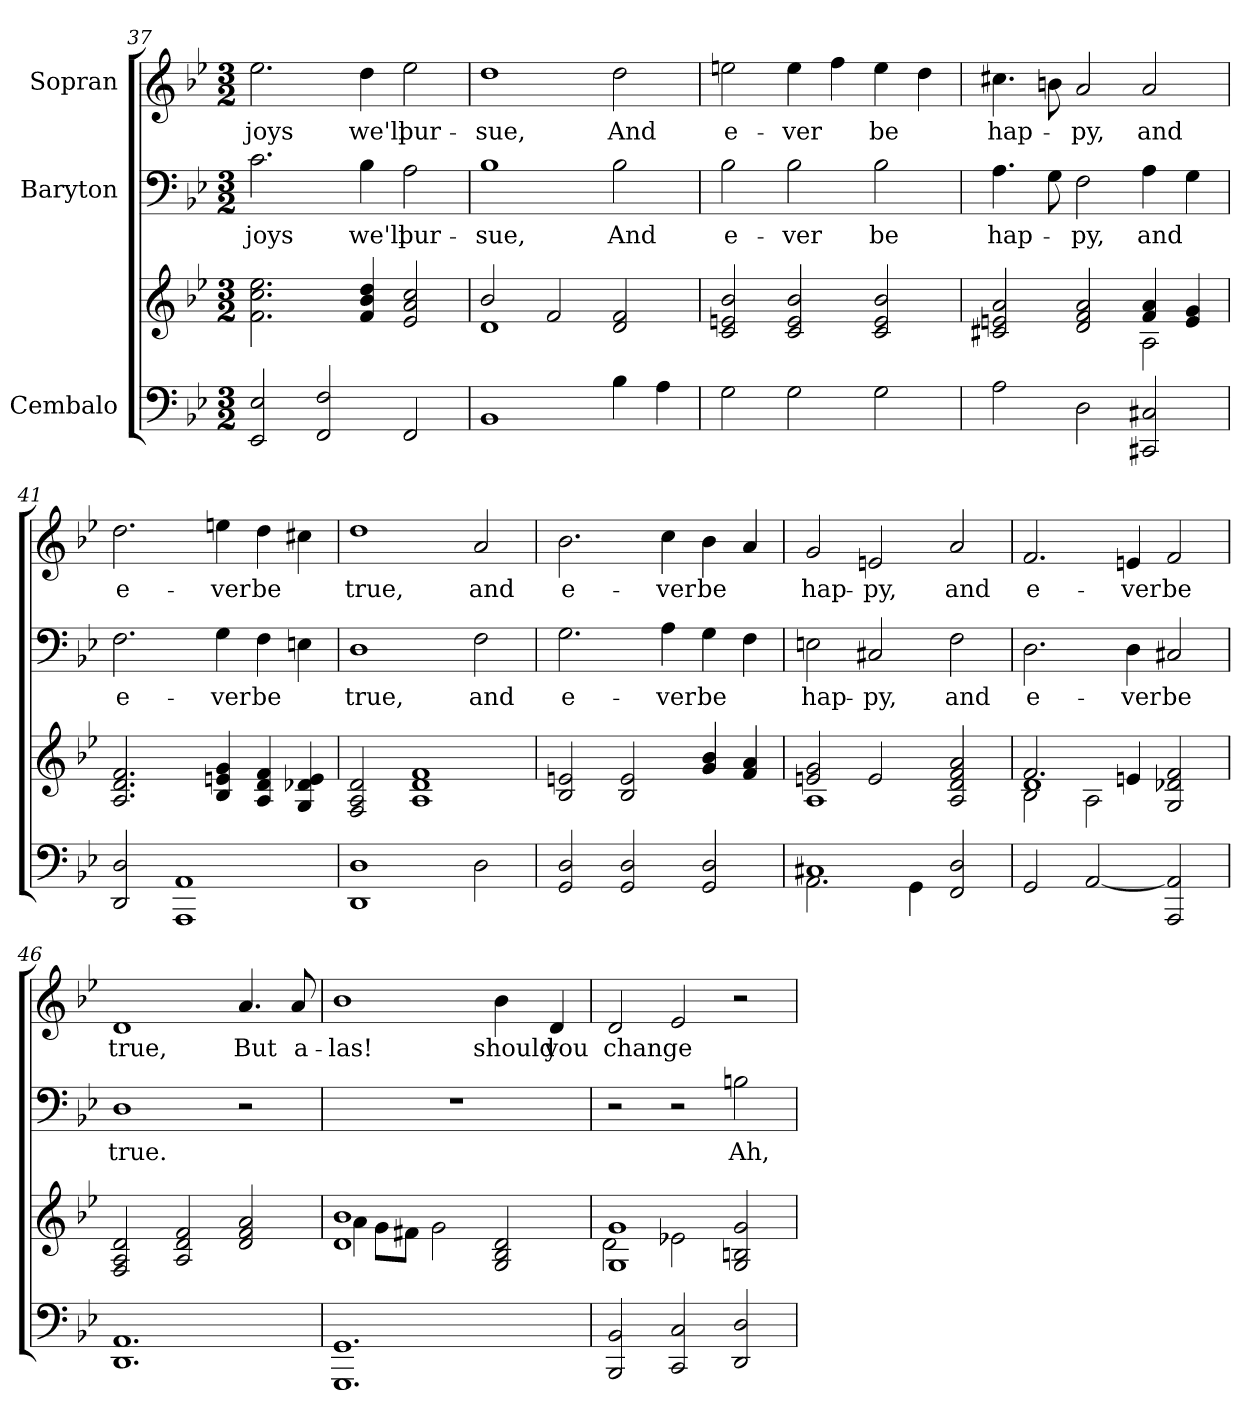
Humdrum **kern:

**kern	**kern	**kern	**text	**kern	**text
*part3	*part3	*part2	*part2	*part1	*part1
*staff4	*staff3	*staff2	*staff2	*staff1	*staff1
*I"Cembalo	*	*I"Baryton	*	*I"Sopran	*
*clefF4	*clefG2	*clefF4	*	*clefG2	*
*k[b-e-]	*k[b-e-]	*k[b-e-]	*	*k[b-e-]	*
*M3/2	*M3/2	*M3/2	*	*M3/2	*
=37	=37	=37	=37	=37	=37
!	!	!	!LO:LY:b	!	!LO:LY:b
2EE-/ 2E-/	2.f\ 2.cc\ 2.ee-\	2.c\	joys	2.ee-\	joys
2FF/ 2F/	.	.	.	.	.
!	!	!	!LO:LY:b	!	!LO:LY:b
.	4f/ 4b-/ 4dd/	4B-\	we'll	4dd\	we'll
!	!	!	!LO:LY:b	!	!LO:LY:b
2FF/	2e-/ 2a/ 2cc/	2A\	pur-	2ee-\	pur-
=38	=38	=38	=38	=38	=38
*	*^	*	*	*	*
!	!	!	!	!LO:LY:b	!	!LO:LY:b
1BB-	2b-/	1d	1B-	-sue,	1dd	-sue,
.	2f/	.	.	.	.	.
!	!	!	!	!LO:LY:b	!	!LO:LY:b
4B-\	2d/ 2f/	2ryy	2B-\	And	2dd\	And
4A\	.	.	.	.	.	.
*	*v	*v	*	*	*	*
=39	=39	=39	=39	=39	=39
!	!	!	!LO:LY:b	!	!LO:LY:b
2G\	2c/ 2en/ 2b-/	2B-\	e-	2een\	e-
!	!	!	!LO:LY:b	!	!LO:LY:b
2G\	2c/ 2e/ 2b-/	2B-\	-ver	4ee\	-ver
.	.	.	.	4ff\	.
!	!	!	!LO:LY:b	!	!LO:LY:b
2G\	2c/ 2e/ 2b-/	2B-\	be	4ee\	be
.	.	.	.	4dd\	.
=40	=40	=40	=40	=40	=40
*	*^	*	*	*	*
!	!	!	!	!LO:LY:b	!	!LO:LY:b
2A\	2c#X/ 2en/ 2a/	1ryy	4.A\	hap-	4.cc#X\	hap-
.	.	.	8G\	.	8bn\	.
!	!	!	!	!LO:LY:b	!	!LO:LY:b
2D\	2d/ 2f/ 2a/	.	2F\	-py,	2a/	-py,
!	!	!	!	!LO:LY:b	!	!LO:LY:b
2CC#X/ 2C#X/	4f/ 4a/	2A\	4A\	and	2a/	and
.	4e/ 4g/	.	4G\	.	.	.
*	*v	*v	*	*	*	*
!!LO:PB:g=z
=41	=41	=41	=41	=41	=41
!	!	!	!LO:LY:b	!	!LO:LY:b
2DD/ 2D/	2.A/ 2.d/ 2.f/	2.F\	e-	2.dd\	e-
1AAA 1AA	.	.	.	.	.
!	!	!	!LO:LY:b	!	!LO:LY:b
.	4B-/ 4en/ 4g/	4G\	-ver	4een\	-ver
!	!	!	!LO:LY:b	!	!LO:LY:b
.	4A/ 4d/ 4f/	4F\	be	4dd\	be
.	4G/ 4d-X/ 4e/	4En\	.	4cc#X\	.
=42	=42	=42	=42	=42	=42
!	!	!	!LO:LY:b	!	!LO:LY:b
1DD 1D	2F/ 2A/ 2d/	1D	true,	1dd	true,
.	1A 1d 1f	.	.	.	.
!	!	!	!LO:LY:b	!	!LO:LY:b
2D\	.	2F\	and	2a/	and
=43	=43	=43	=43	=43	=43
!	!	!	!LO:LY:b	!	!LO:LY:b
2GG/ 2D/	2B-/ 2en/	2.G\	e-	2.b-\	e-
2GG/ 2D/	2B-/ 2e/	.	.	.	.
!	!	!	!LO:LY:b	!	!LO:LY:b
.	.	4A\	-ver	4cc\	-ver
!	!	!	!LO:LY:b	!	!LO:LY:b
2GG/ 2D/	4g/ 4b-/	4G\	be	4b-\	be
.	4f/ 4a/	4F\	.	4a/	.
=44	=44	=44	=44	=44	=44
*^	*^	*	*	*	*
!	!	!	!	!	!LO:LY:b	!	!LO:LY:b
1C#X	2.AA\	2en/ 2g/	1A	2En\	hap-	2g/	hap-
!	!	!	!	!	!LO:LY:b	!	!LO:LY:b
.	.	2e/	.	2C#X/	-py,	2en/	-py,
.	4GG\	.	.	.	.	.	.
!	!	!	!	!	!LO:LY:b	!	!LO:LY:b
2FF/ 2D/	2ryy	2A/ 2d/ 2f/ 2a/	2ryy	2F\	and	2a/	and
=45	=45	=45	=45	=45	=45	=45	=45
*	*	*	*^	*	*	*	*
!	!	!	!	!	!	!LO:LY:b	!	!LO:LY:b
*v	*v	*	*	*	*	*	*	*
2GG/	2.f/	1d	2B-\	2.D\	e-	2.f/	e-
[2AA/	.	.	2A\	.	.	.	.
!	!	!	!	!	!LO:LY:b	!	!LO:LY:b
.	4en/	.	.	4D\	-ver	4en/	-ver
!	!	!	!	!	!LO:LY:b	!	!LO:LY:b
2AAA/ 2AA/]	2G/ 2d-X/ 2f/	2ryy	2ryy	2C#X/	be	2f/	be
=46	=46	=46	=46	=46	=46	=46	=46
!	!	!	!	!	!LO:LY:b	!	!LO:LY:b
*	*v	*v	*v	*	*	*	*
1.DD 1.AA	2F/ 2A/ 2d/	1D	true.	1d	true,
.	2A/ 2d/ 2f/	.	.	.	.
!	!	!	!	!	!LO:LY:b
.	2d/ 2f/ 2a/	2r	.	4.a/	But
!	!	!	!	!	!LO:LY:b
.	.	.	.	8a/	a-
!!LO:LB:g=z
=47	=47	=47	=47	=47	=47
*	*^	*	*	*	*
!	!	!	!	!	!	!LO:LY:b
1.GGG 1.GG	1d 1b-	4a\	1.r	.	1b-	-las!
.	.	8g\L	.	.	.	.
.	.	8f#X\J	.	.	.	.
.	.	2g\	.	.	.	.
!	!	!	!	!	!	!LO:LY:b
.	2G/ 2B-/ 2d/	2ryy	.	.	4b-\	should
!	!	!	!	!	!	!LO:LY:b
.	.	.	.	.	4d/	you
=48	=48	=48	=48	=48	=48	=48
!	!	!	!	!	!	!LO:LY:b
2BBB-/ 2BB-/	1G 1g	2d\	2r	.	2d/	change
2CC/ 2C/	.	2e-X\	2r	.	2e-/	.
!	!	!	!	!LO:LY:b	!	!
2DD/ 2D/	2G/ 2Bn/ 2g/	2ryy	2Bn\	Ah,	2r	.
*	*v	*v	*	*	*	*
=	=	=	=	=	=
*-	*-	*-	*-	*-	*-
